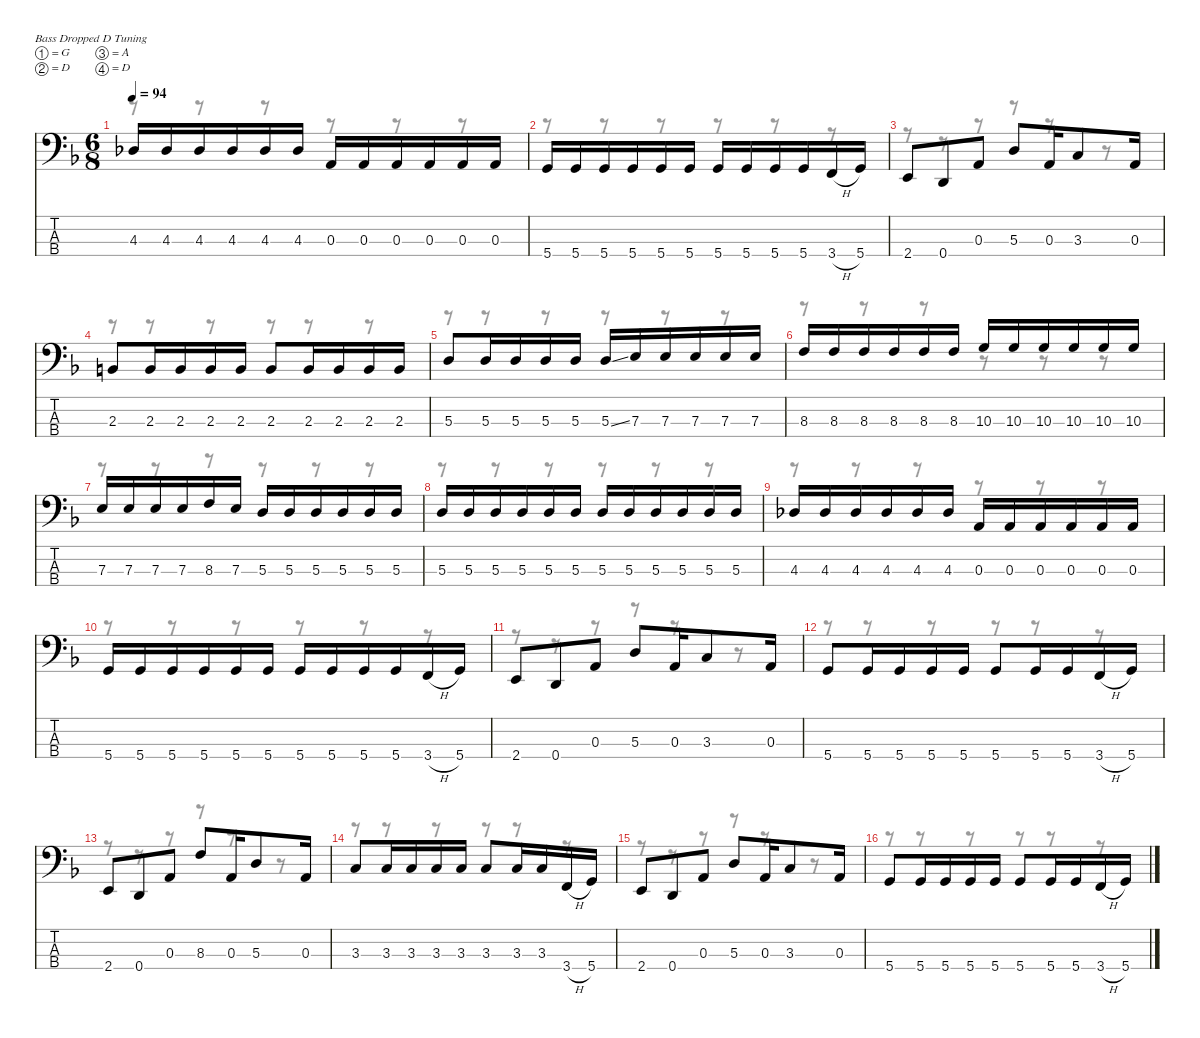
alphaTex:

\defaultSystemsLayout 4
\hideDynamics
\bracketExtendMode nobrackets
\singleTrackTrackNamePolicy hidden
\multiTrackTrackNamePolicy hidden
\otherSystemsTrackNameOrientation horizontal
\track ("M. Mendez" "el.bs.") {instrument electricbassfinger}
\staff {score tabs}
\tuning (G2 D2 A1 D1)
\voice
\ts (6 8)
\tempo 94
\clef f4
\ks dminor
4.3{acc b}.16{dy f beam Up} 4.3{acc b}.16{beam Up} 4.3{acc b}.16{beam Up} 4.3{acc b}.16{beam Up} 4.3{acc b}.16{beam Up} 4.3{acc b}.16{beam Up} 0.3{acc forcenatural}.16{beam Up} 0.3{acc forcenatural}.16{beam Up} 0.3{acc forcenatural}.16{beam Up} 0.3{acc forcenatural}.16{beam Up} 0.3{acc forcenatural}.16{beam Up} 0.3{acc forcenatural}.16{beam Up} |
5.4{acc forcenatural}.16{beam Up} 5.4{acc forcenatural}.16{beam Up} 5.4{acc forcenatural}.16{beam Up} 5.4{acc forcenatural}.16{beam Up} 5.4{acc forcenatural}.16{beam Up} 5.4{acc forcenatural}.16{beam Up} 5.4{acc forcenatural}.16{beam Up} 5.4{acc forcenatural}.16{beam Up} 5.4{acc forcenatural}.16{beam Up} 5.4{acc forcenatural}.16{beam Up} 3.4{h acc forcenatural}.16{beam Up} 5.4{acc forcenatural}.16{beam Up} |
2.4{acc forcenatural}.8{beam Up} 0.4{acc forcenatural}.8{beam Up} 0.3{acc forcenatural}.8{beam Up} 5.3{acc forcenatural}.8{beam Up} 0.3{acc forcenatural}.16{beam Up} 3.3{acc forcenatural}.8{beam Up} 0.3{acc forcenatural}.16{beam Up} |
2.3{acc forcenatural}.8{beam Up} 2.3{acc forcenatural}.16{beam Up} 2.3{acc forcenatural}.16{beam Up} 2.3{acc forcenatural}.16{beam Up} 2.3{acc forcenatural}.16{beam Up} 2.3{acc forcenatural}.8{beam Up} 2.3{acc forcenatural}.16{beam Up} 2.3{acc forcenatural}.16{beam Up} 2.3{acc forcenatural}.16{beam Up} 2.3{acc forcenatural}.16{beam Up} |
5.3{acc forcenatural}.8{beam Up} 5.3{acc forcenatural}.16{beam Up} 5.3{acc forcenatural}.16{beam Up} 5.3{acc forcenatural}.16{beam Up} 5.3{acc forcenatural}.16{beam Up} 5.3{ss acc forcenatural}.16{beam Up} 7.3{acc forcenatural}.16{beam Up} 7.3{acc forcenatural}.16{beam Up} 7.3{acc forcenatural}.16{beam Up} 7.3{acc forcenatural}.16{beam Up} 7.3{acc forcenatural}.16{beam Up} |
8.3{acc forcenatural}.16{beam Up} 8.3{acc forcenatural}.16{beam Up} 8.3{acc forcenatural}.16{beam Up} 8.3{acc forcenatural}.16{beam Up} 8.3{acc forcenatural}.16{beam Up} 8.3{acc forcenatural}.16{beam Up} 10.3{acc forcenatural}.16{beam Up} 10.3{acc forcenatural}.16{beam Up} 10.3{acc forcenatural}.16{beam Up} 10.3{acc forcenatural}.16{beam Up} 10.3{acc forcenatural}.16{beam Up} 10.3{acc forcenatural}.16{beam Up} |
7.3{acc forcenatural}.16{beam Up} 7.3{acc forcenatural}.16{beam Up} 7.3{acc forcenatural}.16{beam Up} 7.3{acc forcenatural}.16{beam Up} 8.3{acc forcenatural}.16{beam Up} 7.3{acc forcenatural}.16{beam Up} 5.3{acc forcenatural}.16{beam Up} 5.3{acc forcenatural}.16{beam Up} 5.3{acc forcenatural}.16{beam Up} 5.3{acc forcenatural}.16{beam Up} 5.3{acc forcenatural}.16{beam Up} 5.3{acc forcenatural}.16{beam Up} |
5.3{acc forcenatural}.16{beam Up} 5.3{acc forcenatural}.16{beam Up} 5.3{acc forcenatural}.16{beam Up} 5.3{acc forcenatural}.16{beam Up} 5.3{acc forcenatural}.16{beam Up} 5.3{acc forcenatural}.16{beam Up} 5.3{acc forcenatural}.16{beam Up} 5.3{acc forcenatural}.16{beam Up} 5.3{acc forcenatural}.16{beam Up} 5.3{acc forcenatural}.16{beam Up} 5.3{acc forcenatural}.16{beam Up} 5.3{acc forcenatural}.16{beam Up} |
4.3{acc b}.16{beam Up} 4.3{acc b}.16{beam Up} 4.3{acc b}.16{beam Up} 4.3{acc b}.16{beam Up} 4.3{acc b}.16{beam Up} 4.3{acc b}.16{beam Up} 0.3{acc forcenatural}.16{beam Up} 0.3{acc forcenatural}.16{beam Up} 0.3{acc forcenatural}.16{beam Up} 0.3{acc forcenatural}.16{beam Up} 0.3{acc forcenatural}.16{beam Up} 0.3{acc forcenatural}.16{beam Up} |
5.4{acc forcenatural}.16{beam Up} 5.4{acc forcenatural}.16{beam Up} 5.4{acc forcenatural}.16{beam Up} 5.4{acc forcenatural}.16{beam Up} 5.4{acc forcenatural}.16{beam Up} 5.4{acc forcenatural}.16{beam Up} 5.4{acc forcenatural}.16{beam Up} 5.4{acc forcenatural}.16{beam Up} 5.4{acc forcenatural}.16{beam Up} 5.4{acc forcenatural}.16{beam Up} 3.4{h acc forcenatural}.16{beam Up} 5.4{acc forcenatural}.16{beam Up} |
2.4{acc forcenatural}.8{beam Up} 0.4{acc forcenatural}.8{beam Up} 0.3{acc forcenatural}.8{beam Up} 5.3{acc forcenatural}.8{beam Up} 0.3{acc forcenatural}.16{beam Up} 3.3{acc forcenatural}.8{beam Up} 0.3{acc forcenatural}.16{beam Up} |
5.4{acc forcenatural}.8{beam Up} 5.4{acc forcenatural}.16{beam Up} 5.4{acc forcenatural}.16{beam Up} 5.4{acc forcenatural}.16{beam Up} 5.4{acc forcenatural}.16{beam Up} 5.4{acc forcenatural}.8{beam Up} 5.4{acc forcenatural}.16{beam Up} 5.4{acc forcenatural}.16{beam Up} 3.4{h acc forcenatural}.16{beam Up} 5.4{acc forcenatural}.16{beam Up} |
2.4{acc forcenatural}.8{beam Up} 0.4{acc forcenatural}.8{beam Up} 0.3{acc forcenatural}.8{beam Up} 8.3{acc forcenatural}.8{beam Up} 0.3{acc forcenatural}.16{beam Up} 5.3{acc forcenatural}.8{beam Up} 0.3{acc forcenatural}.16{beam Up} |
3.3{acc forcenatural}.8{beam Up} 3.3{acc forcenatural}.16{beam Up} 3.3{acc forcenatural}.16{beam Up} 3.3{acc forcenatural}.16{beam Up} 3.3{acc forcenatural}.16{beam Up} 3.3{acc forcenatural}.8{beam Up} 3.3{acc forcenatural}.16{beam Up} 3.3{acc forcenatural}.16{beam Up} 3.4{h acc forcenatural}.16{beam Up} 5.4{acc forcenatural}.16{beam Up} |
2.4{acc forcenatural}.8{beam Up} 0.4{acc forcenatural}.8{beam Up} 0.3{acc forcenatural}.8{beam Up} 5.3{acc forcenatural}.8{beam Up} 0.3{acc forcenatural}.16{beam Up} 3.3{acc forcenatural}.8{beam Up} 0.3{acc forcenatural}.16{beam Up} |
5.4{acc forcenatural}.8{beam Up} 5.4{acc forcenatural}.16{beam Up} 5.4{acc forcenatural}.16{beam Up} 5.4{acc forcenatural}.16{beam Up} 5.4{acc forcenatural}.16{beam Up} 5.4{acc forcenatural}.8{beam Up} 5.4{acc forcenatural}.16{beam Up} 5.4{acc forcenatural}.16{beam Up} 3.4{h acc forcenatural}.16{beam Up} 5.4{acc forcenatural}.16{beam Up}
\voice
\clef f4
\ottava regular
\simile none
\ks dminor
r.8{dy mf beam Down} r.8{beam Down} r.8{beam Down} r.8{beam Down} r.8{beam Down} r.8{beam Down} |
r.8{beam Down} r.8{beam Down} r.8{beam Down} r.8{beam Down} r.8{beam Down} r.8{beam Down} |
r.8{beam Down} r.8{beam Down} r.8{beam Down} r.8{beam Down} r.8{beam Down} r.8{beam Down} |
r.8{beam Down} r.8{beam Down} r.8{beam Down} r.8{beam Down} r.8{beam Down} r.8{beam Down} |
r.8{beam Down} r.8{beam Down} r.8{beam Down} r.8{beam Down} r.8{beam Down} r.8{beam Down} |
r.8{beam Down} r.8{beam Down} r.8{beam Down} r.8{beam Down} r.8{beam Down} r.8{beam Down} |
r.8{beam Down} r.8{beam Down} r.8{beam Down} r.8{beam Down} r.8{beam Down} r.8{beam Down} |
r.8{beam Down} r.8{beam Down} r.8{beam Down} r.8{beam Down} r.8{beam Down} r.8{beam Down} |
r.8{beam Down} r.8{beam Down} r.8{beam Down} r.8{beam Down} r.8{beam Down} r.8{beam Down} |
r.8{beam Down} r.8{beam Down} r.8{beam Down} r.8{beam Down} r.8{beam Down} r.8{beam Down} |
r.8{beam Down} r.8{beam Down} r.8{beam Down} r.8{beam Down} r.8{beam Down} r.8{beam Down} |
r.8{beam Down} r.8{beam Down} r.8{beam Down} r.8{beam Down} r.8{beam Down} r.8{beam Down} |
r.8{beam Down} r.8{beam Down} r.8{beam Down} r.8{beam Down} r.8{beam Down} r.8{beam Down} |
r.8{beam Down} r.8{beam Down} r.8{beam Down} r.8{beam Down} r.8{beam Down} r.8{beam Down} |
r.8{beam Down} r.8{beam Down} r.8{beam Down} r.8{beam Down} r.8{beam Down} r.8{beam Down} |
r.8{beam Down} r.8{beam Down} r.8{beam Down} r.8{beam Down} r.8{beam Down} r.8{beam Down}
